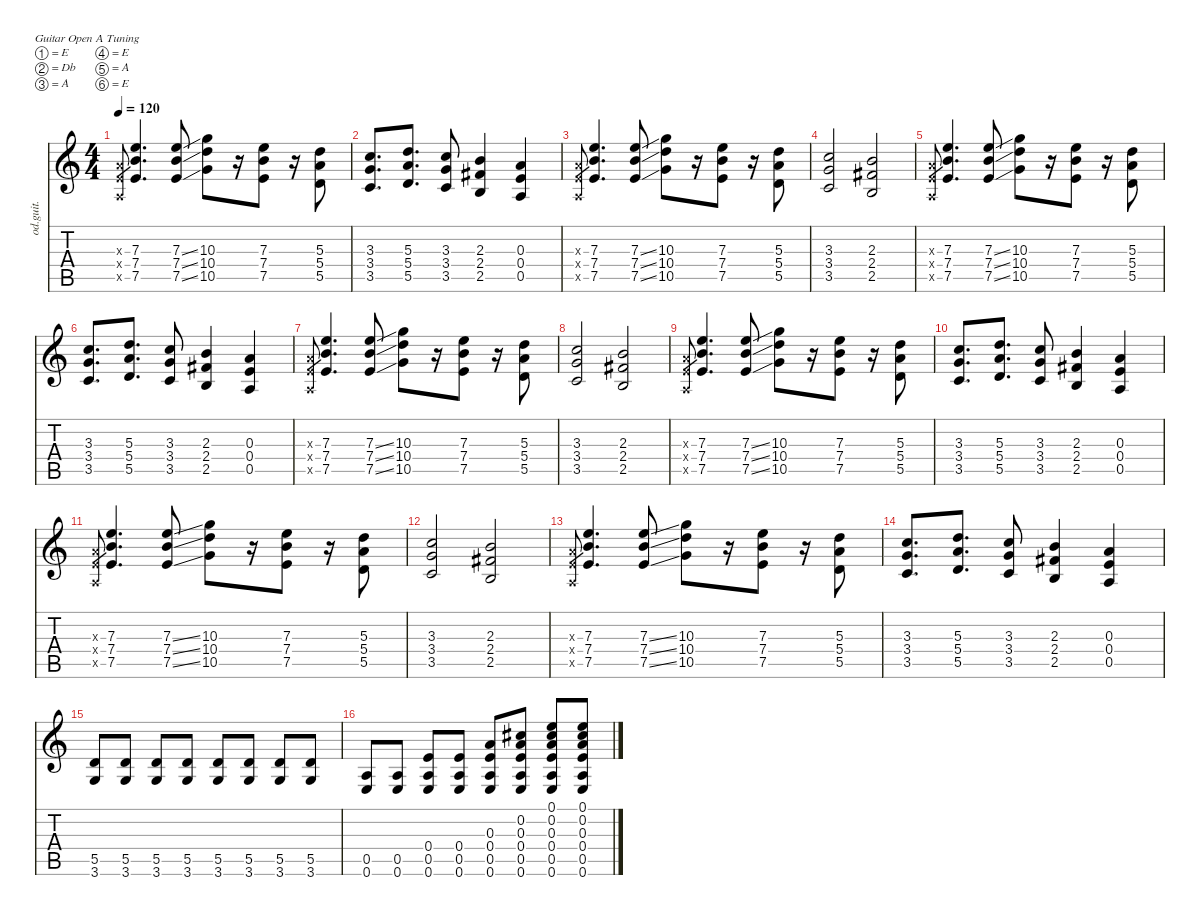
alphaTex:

\defaultSystemsLayout 4
\hideDynamics
\bracketExtendMode nobrackets
\otherSystemsTrackNameOrientation horizontal
\track ("Guitar 1 (Jack White) Open A Tuning" "od.guit.") {instrument overdrivenguitar}
\staff {score tabs}
\tuning (E4 Db4 A3 E3 A2 E2)
\ts (4 4)
\tempo 120
\clef g2
\ks c
(0.3{x} 0.4{x} 0.5{x}).8{gr dy mf beam Up} (7.3 7.4 7.5).4{d dy f beam Up} (7.3{ss} 7.4{ss} 7.5{ss}).8{beam Up} (10.3 10.4 10.5).8{beam Down} r.16{beam Down} (7.3 7.4 7.5).8{beam Down} r.16{beam Down} (5.3 5.4 5.5).8{beam Up} |
(3.3 3.4 3.5).8{d beam Up} (5.3 5.4 5.5).8{d beam Up} (3.3 3.4 3.5).8{beam Up} (2.3 2.4{acc #} 2.5).4{beam Up} (0.3 0.4 0.5).4{beam Up} |
(0.3{x} 0.4{x} 0.5{x}).8{gr dy mf beam Up} (7.3 7.4 7.5).4{d dy f beam Up} (7.3{ss} 7.4{ss} 7.5{ss}).8{beam Up} (10.3 10.4 10.5).8{beam Down} r.16{beam Down} (7.3 7.4 7.5).8{beam Down} r.16{beam Down} (5.3 5.4 5.5).8{beam Up} |
(3.3 3.4 3.5).2{beam Up} (2.3 2.4{acc #} 2.5).2{beam Up} |
(0.3{x} 0.4{x} 0.5{x}).8{gr dy mf beam Up} (7.3 7.4 7.5).4{d dy f beam Up} (7.3{ss} 7.4{ss} 7.5{ss}).8{beam Up} (10.3 10.4 10.5).8{beam Down} r.16{beam Down} (7.3 7.4 7.5).8{beam Down} r.16{beam Down} (5.3 5.4 5.5).8{beam Up} |
(3.3 3.4 3.5).8{d beam Up} (5.3 5.4 5.5).8{d beam Up} (3.3 3.4 3.5).8{beam Up} (2.3 2.4{acc #} 2.5).4{beam Up} (0.3 0.4 0.5).4{beam Up} |
(0.3{x} 0.4{x} 0.5{x}).8{gr dy mf beam Up} (7.3 7.4 7.5).4{d dy f beam Up} (7.3{ss} 7.4{ss} 7.5{ss}).8{beam Up} (10.3 10.4 10.5).8{beam Down} r.16{beam Down} (7.3 7.4 7.5).8{beam Down} r.16{beam Down} (5.3 5.4 5.5).8{beam Up} |
(3.3 3.4 3.5).2{beam Up} (2.3 2.4{acc #} 2.5).2{beam Up} |
(0.3{x} 0.4{x} 0.5{x}).8{gr dy mf beam Up} (7.3 7.4 7.5).4{d dy f beam Up} (7.3{ss} 7.4{ss} 7.5{ss}).8{beam Up} (10.3 10.4 10.5).8{beam Down} r.16{beam Down} (7.3 7.4 7.5).8{beam Down} r.16{beam Down} (5.3 5.4 5.5).8{beam Up} |
(3.3 3.4 3.5).8{d beam Up} (5.3 5.4 5.5).8{d beam Up} (3.3 3.4 3.5).8{beam Up} (2.3 2.4{acc #} 2.5).4{beam Up} (0.3 0.4 0.5).4{beam Up} |
(0.3{x} 0.4{x} 0.5{x}).8{gr dy mf beam Up} (7.3 7.4 7.5).4{d dy f beam Up} (7.3{ss} 7.4{ss} 7.5{ss}).8{beam Up} (10.3 10.4 10.5).8{beam Down} r.16{beam Down} (7.3 7.4 7.5).8{beam Down} r.16{beam Down} (5.3 5.4 5.5).8{beam Up} |
(3.3 3.4 3.5).2{beam Up} (2.3 2.4{acc #} 2.5).2{beam Up} |
(0.3{x} 0.4{x} 0.5{x}).8{gr dy mf beam Up} (7.3 7.4 7.5).4{d dy f beam Up} (7.3{ss} 7.4{ss} 7.5{ss}).8{beam Up} (10.3 10.4 10.5).8{beam Down} r.16{beam Down} (7.3 7.4 7.5).8{beam Down} r.16{beam Down} (5.3 5.4 5.5).8{beam Up} |
(3.3 3.4 3.5).8{d beam Up} (5.3 5.4 5.5).8{d beam Up} (3.3 3.4 3.5).8{beam Up} (2.3 2.4{acc #} 2.5).4{beam Up} (0.3 0.4 0.5).4{beam Up} |
(5.5 3.6).8{beam Up} (5.5 3.6).8{beam Up} (5.5 3.6).8{beam Up} (5.5 3.6).8{beam Up} (5.5 3.6).8{beam Up} (5.5 3.6).8{beam Up} (5.5 3.6).8{beam Up} (5.5 3.6).8{beam Up} |
(0.5 0.6).8{beam Up} (0.5 0.6).8{beam Up} (0.4 0.5 0.6).8{beam Up} (0.4 0.5 0.6).8{beam Up} (0.3 0.4 0.5 0.6).8{beam Up} (0.2{acc #} 0.3 0.4 0.5 0.6).8{beam Up} (0.1 0.2{acc #} 0.3 0.4 0.5 0.6).8{beam Up} (0.1 0.2{acc #} 0.3 0.4 0.5 0.6).8{beam Up}
